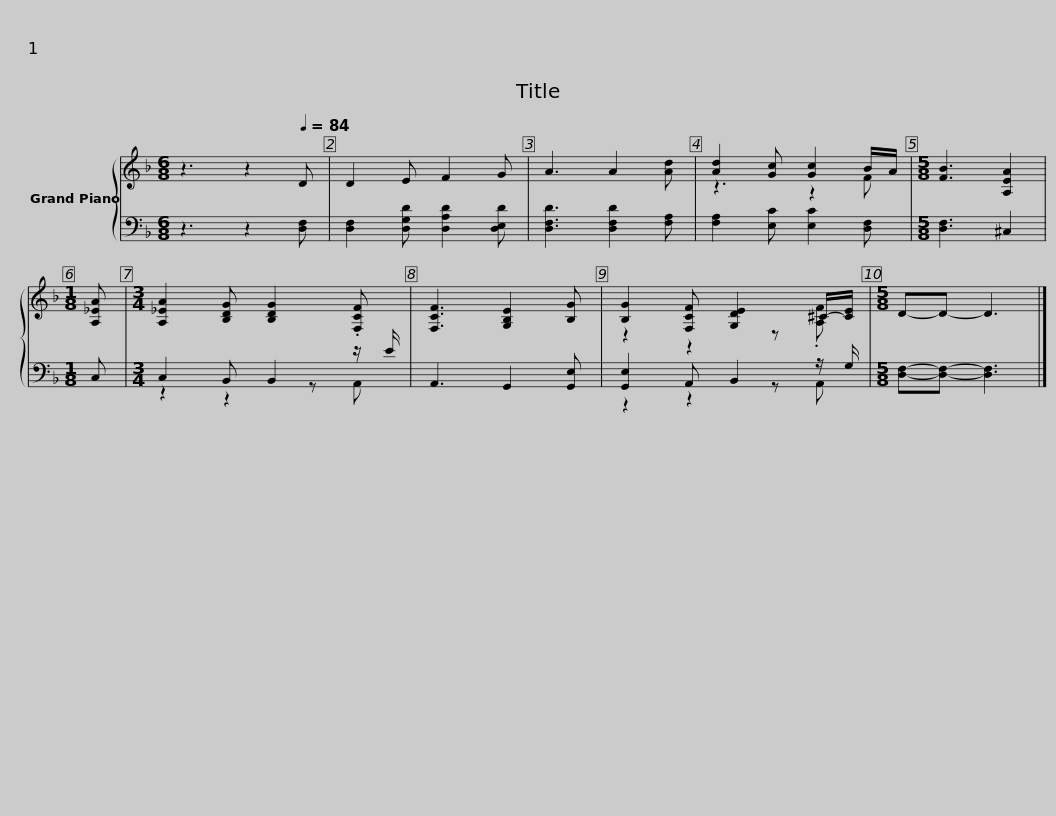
X:1
%%score { ( 1 3 ) | ( 2 4 ) }
L:1/8
M:6/8
I:linebreak $
K:F
V:1 treble
V:3 treble
V:2 bass
V:4 bass
V:1
 z3 z2[Q:1/4=84] D | D2 E F2 G | A3 A2 [Ad] | [Ad]2 [Gc] [Gc]2 B/A/ |[M:5/8] [FB]3 [A,EA]2 | %5
[M:1/8] [A,_EA] |[M:3/4] [A,_EA]2 [B,DG] [B,DG]2 .[F,CF] | [F,CF]3 [G,B,E]2 [B,G] |$ [B,G]2 [F,CF] [G,DE]2 ^C/-[CE]/ |[M:5/8] D-D- D3 |] %10
V:2
 z3 z2 [D,F,] | [D,F,]2 [D,G,D] [D,A,D]2 [D,E,D] | [D,F,D]3 [D,F,D]2 [F,A,] | [F,A,]2 [E,C] [E,C]2 [D,F,] |[M:5/8] [D,F,]3 ^C,2 | %5
[M:1/8] C, |[M:3/4] C,2 B,, B,,2 z/ E/ | A,,3 G,,2 [G,,E,] |$ [G,,E,]2 A,, B,,2 z/ G,/ |[M:5/8] [D,F,]-[D,F,]- [D,F,]3 |] %10
V:3
 x6 | x6 | x6 | z3 z2 F |[M:5/8] x5 | %5
[M:1/8] x |[M:3/4] x6 | x6 |$ z2 z2 z .[A,F] |[M:5/8] x5 |] %10
V:4
 x6 | x6 | x6 | x6 |[M:5/8] x5 | %5
[M:1/8] x |[M:3/4] z2 z2 z A,, | x6 |$ z2 z2 z A,, |[M:5/8] x5 |] %10
